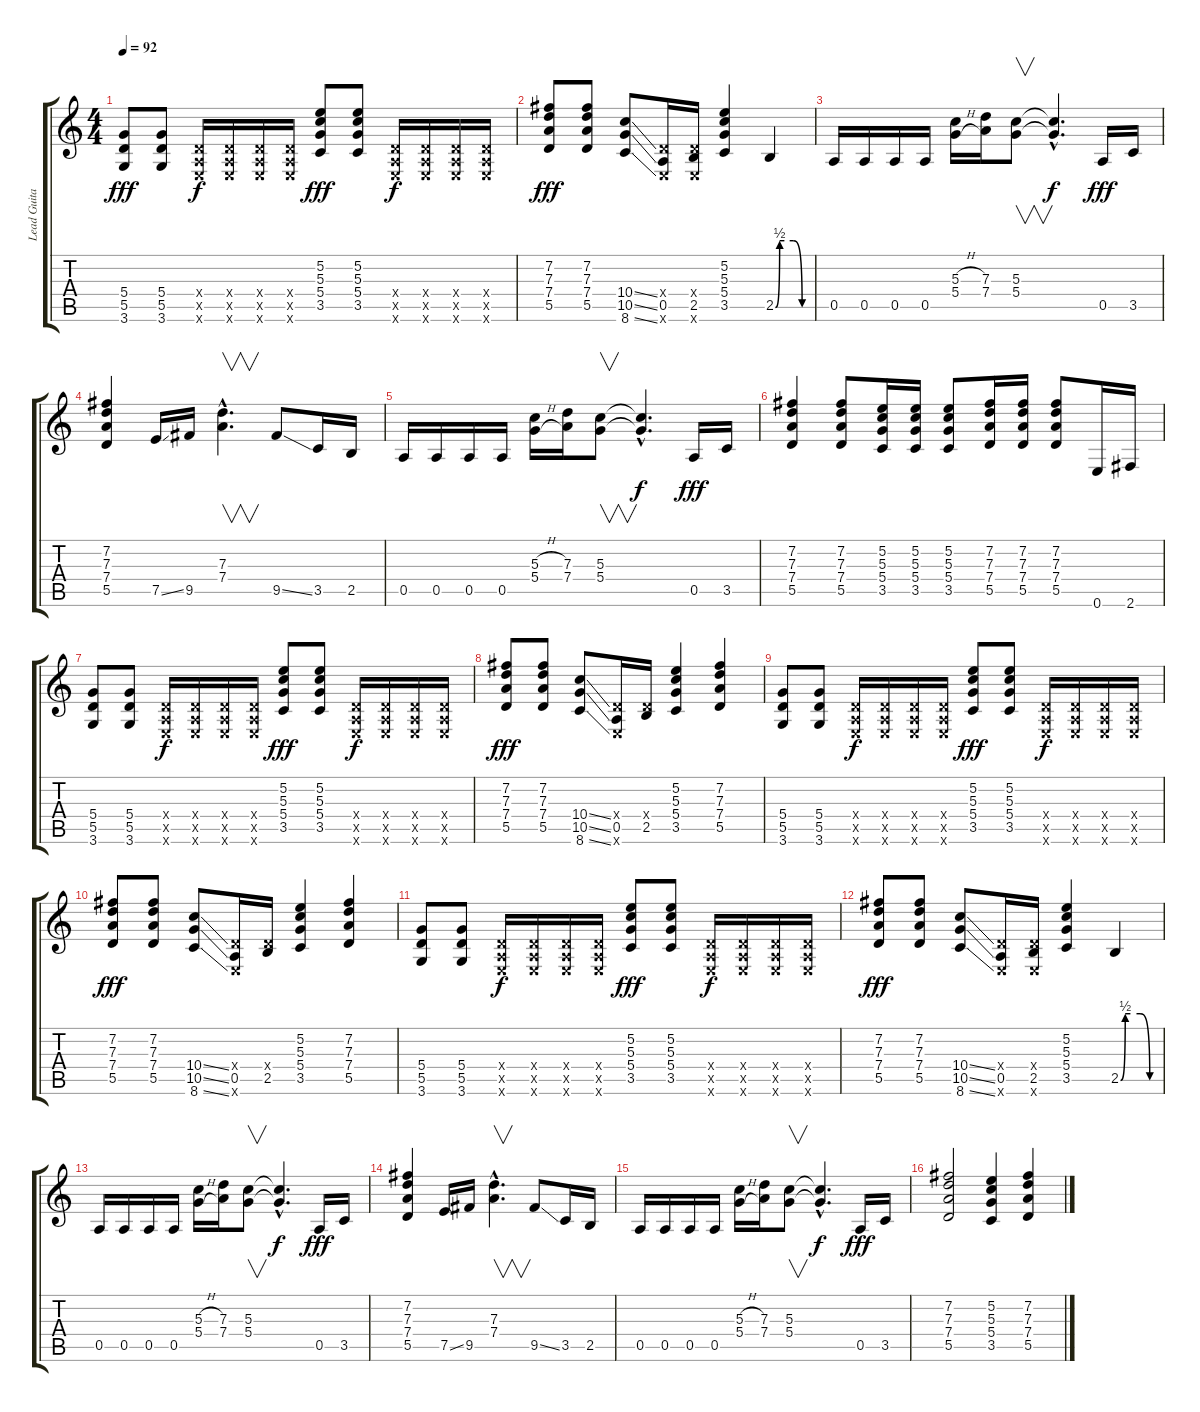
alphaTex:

\track ("Lead Guitar" "Lead Guita") {instrument overdrivenguitar}
\staff {score tabs}
\tuning (E4 B3 G3 D3 A2 E2) {hide}
\ts (4 4)
\tempo 92
\clef g2
\ks c
(5.4 5.5 3.6).8{dy fff} (5.4 5.5 3.6).8 (0.4{x} 0.5{x} 0.6{x}).16{dy f} (0.4{x} 0.5{x} 0.6{x}).16 (0.4{x} 0.5{x} 0.6{x}).16 (0.4{x} 0.5{x} 0.6{x}).16 (5.2 5.3 5.4 3.5).8{dy fff} (5.2 5.3 5.4 3.5).8 (0.4{x} 0.5{x} 0.6{x}).16{dy f} (0.4{x} 0.5{x} 0.6{x}).16 (0.4{x} 0.5{x} 0.6{x}).16 (0.4{x} 0.5{x} 0.6{x}).16 |
(7.2 7.3 7.4 5.5).8{dy fff} (7.2 7.3 7.4 5.5).8 (10.4{ss} 10.5{ss} 8.6{ss}).8 (0.4{x} 0.5 0.6{x}).16 (0.4{x} 2.5 0.6{x}).16 (5.2 5.3 5.4 3.5).4 2.5{be (custom 0 0 7 2 15 2 30 2 45 0 60 0)}.4 |
0.5.16 0.5.16 0.5.16 0.5.16 (5.3{h} 5.4{h}).16 (7.3 7.4).16 (5.3 5.4).8{v} (5.3{hac t} 5.4{hac t}).4{d dy f} 0.5.16{dy fff} 3.5.16 |
(7.2 7.3 7.4 5.5).4 7.5{ss}.16 9.5.16 (7.3{hac} 7.4{hac}).4{v d} 9.5{ss}.8 3.5.16 2.5.16 |
0.5.16 0.5.16 0.5.16 0.5.16 (5.3{h} 5.4{h}).16 (7.3 7.4).16 (5.3 5.4).8{v} (5.3{hac t} 5.4{hac t}).4{d dy f} 0.5.16{dy fff} 3.5.16 |
(7.2 7.3 7.4 5.5).4 (7.2 7.3 7.4 5.5).8 (5.2 5.3 5.4 3.5).16 (5.2 5.3 5.4 3.5).16 (5.2 5.3 5.4 3.5).8 (7.2 7.3 7.4 5.5).16 (7.2 7.3 7.4 5.5).16 (7.2 7.3 7.4 5.5).8 0.6.16 2.6.16 |
(5.4 5.5 3.6).8 (5.4 5.5 3.6).8 (0.4{x} 0.5{x} 0.6{x}).16{dy f} (0.4{x} 0.5{x} 0.6{x}).16 (0.4{x} 0.5{x} 0.6{x}).16 (0.4{x} 0.5{x} 0.6{x}).16 (5.2 5.3 5.4 3.5).8{dy fff} (5.2 5.3 5.4 3.5).8 (0.4{x} 0.5{x} 0.6{x}).16{dy f} (0.4{x} 0.5{x} 0.6{x}).16 (0.4{x} 0.5{x} 0.6{x}).16 (0.4{x} 0.5{x} 0.6{x}).16 |
(7.2 7.3 7.4 5.5).8{dy fff} (7.2 7.3 7.4 5.5).8 (10.4{ss} 10.5{ss} 8.6{ss}).8 (0.4{x} 0.5 0.6{x}).16 (0.4{x} 2.5).16 (5.2 5.3 5.4 3.5).4 (7.2 7.3 7.4 5.5).4 |
(5.4 5.5 3.6).8 (5.4 5.5 3.6).8 (0.4{x} 0.5{x} 0.6{x}).16{dy f} (0.4{x} 0.5{x} 0.6{x}).16 (0.4{x} 0.5{x} 0.6{x}).16 (0.4{x} 0.5{x} 0.6{x}).16 (5.2 5.3 5.4 3.5).8{dy fff} (5.2 5.3 5.4 3.5).8 (0.4{x} 0.5{x} 0.6{x}).16{dy f} (0.4{x} 0.5{x} 0.6{x}).16 (0.4{x} 0.5{x} 0.6{x}).16 (0.4{x} 0.5{x} 0.6{x}).16 |
(7.2 7.3 7.4 5.5).8{dy fff} (7.2 7.3 7.4 5.5).8 (10.4{ss} 10.5{ss} 8.6{ss}).8 (0.4{x} 0.5 0.6{x}).16 (0.4{x} 2.5).16 (5.2 5.3 5.4 3.5).4 (7.2 7.3 7.4 5.5).4 |
(5.4 5.5 3.6).8 (5.4 5.5 3.6).8 (0.4{x} 0.5{x} 0.6{x}).16{dy f} (0.4{x} 0.5{x} 0.6{x}).16 (0.4{x} 0.5{x} 0.6{x}).16 (0.4{x} 0.5{x} 0.6{x}).16 (5.2 5.3 5.4 3.5).8{dy fff} (5.2 5.3 5.4 3.5).8 (0.4{x} 0.5{x} 0.6{x}).16{dy f} (0.4{x} 0.5{x} 0.6{x}).16 (0.4{x} 0.5{x} 0.6{x}).16 (0.4{x} 0.5{x} 0.6{x}).16 |
(7.2 7.3 7.4 5.5).8{dy fff} (7.2 7.3 7.4 5.5).8 (10.4{ss} 10.5{ss} 8.6{ss}).8 (0.4{x} 0.5 0.6{x}).16 (0.4{x} 2.5 0.6{x}).16 (5.2 5.3 5.4 3.5).4 2.5{be (custom 0 0 7 2 15 2 30 2 45 0 60 0)}.4 |
0.5.16 0.5.16 0.5.16 0.5.16 (5.3{h} 5.4{h}).16 (7.3 7.4).16 (5.3 5.4).8{v} (5.3{hac t} 5.4{hac t}).4{d dy f} 0.5.16{dy fff} 3.5.16 |
(7.2 7.3 7.4 5.5).4 7.5{ss}.16 9.5.16 (7.3{hac} 7.4{hac}).4{v d} 9.5{ss}.8 3.5.16 2.5.16 |
0.5.16 0.5.16 0.5.16 0.5.16 (5.3{h} 5.4{h}).16 (7.3 7.4).16 (5.3 5.4).8{v} (5.3{hac t} 5.4{hac t}).4{d dy f} 0.5.16{dy fff} 3.5.16 |
(7.2 7.3 7.4 5.5).2 (5.2 5.3 5.4 3.5).4 (7.2 7.3 7.4 5.5).4
